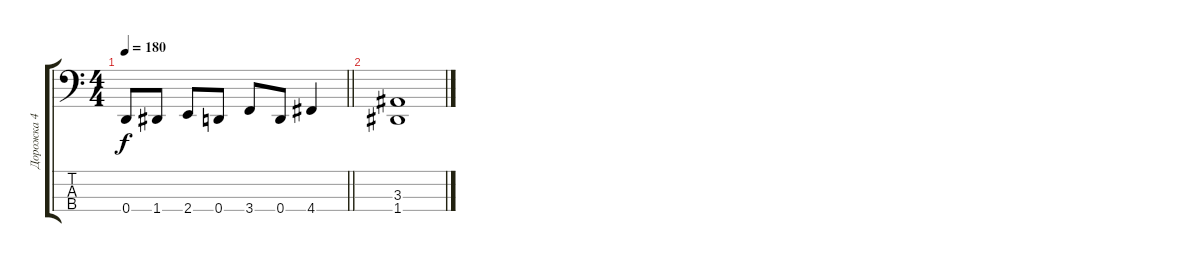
\track ("Дорожка 4" "Дорожка 4") {instrument electricbassfinger}
\staff {score tabs}
\tuning (F2 C2 G1 D1) {hide}
\ts (4 4)
\tempo 180
\clef f4
\barLineRight lightlight
\ks c
0.4.8{dy f} 1.4.8 2.4.8 0.4.8 3.4.8 0.4.8 4.4.4 |
(3.3 1.4).1
